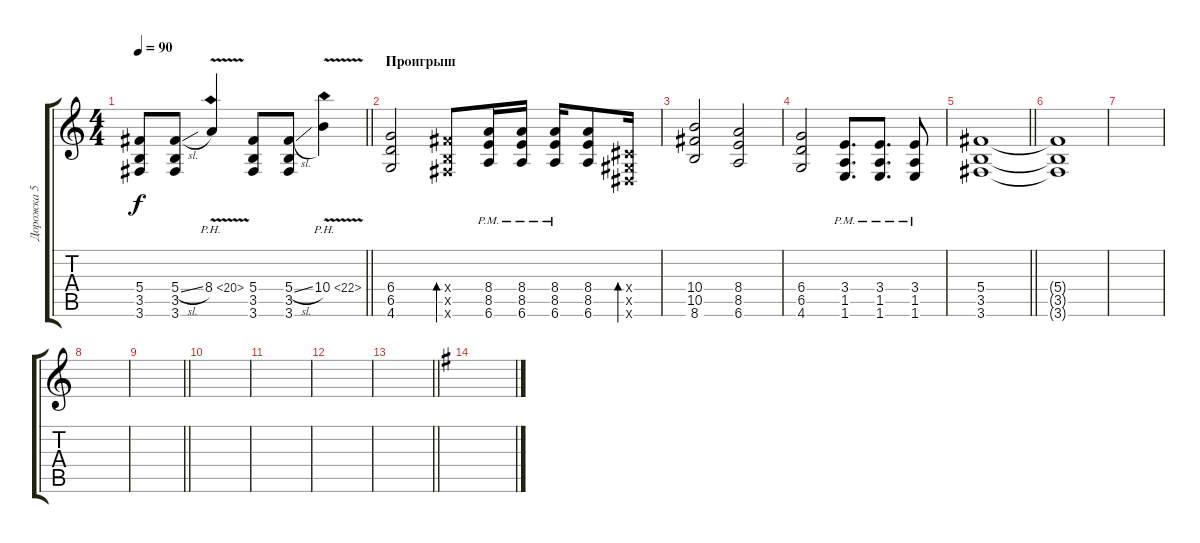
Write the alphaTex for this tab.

\track ("Дорожка 5" "Дорожка 5") {instrument distortionguitar}
\staff {score tabs}
\tuning (Eb4 Bb3 Gb3 Db3 Ab2 Eb2) {hide}
\ts (4 4)
\tempo 90
\clef g2
\barLineRight lightlight
\ks c
(5.4 3.5 3.6).8{dy f} (5.4{sl} 3.5 3.6).8 8.4{ph 12 v}.4 (5.4 3.5 3.6).8 (5.4{sl} 3.5 3.6).8 10.4{ph 12 v}.4 |
\section ("" "Проигрыш")
(6.4 6.5 4.6).2 (5.4{x} 3.5{x} 3.6{x}).8{bd 60} (8.4{pm} 8.5{pm} 6.6{pm}).16 (8.4{pm} 8.5{pm} 6.6{pm}).16 (8.4{pm} 8.5{pm} 6.6{pm}).16 (8.4 8.5 6.6).8 (0.4{x} 0.5{x} 0.6{x}).16{bd 60} |
(10.4 10.5 8.6).2 (8.4 8.5 6.6).2 |
(6.4 6.5 4.6).2 (3.4{pm} 1.5{pm} 1.6{pm}).8{d} (3.4{pm} 1.5{pm} 1.6{pm}).8{d} (3.4{pm} 1.5{pm} 1.6{pm}).8 |
\barLineRight lightlight
(5.4 3.5 3.6).1{volume 0} |
(5.4{t} 3.5{t} 3.6{t}).1 |
|
|
\barLineRight lightlight
|
|
|
|
\barLineRight lightlight
|
\ks eminor
